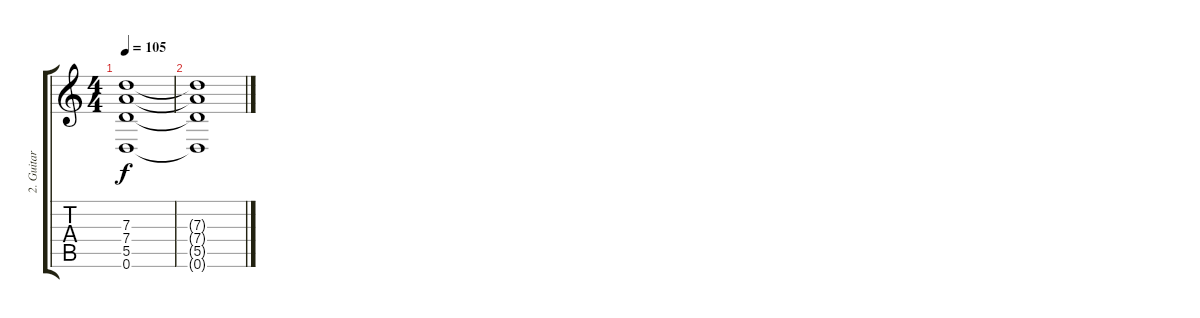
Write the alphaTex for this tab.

\track ("2. Guitar " "2. Guitar ") {instrument overdrivenguitar}
\staff {score tabs}
\tuning (E4 B3 G3 D3 A2 D2) {hide}
\ts (4 4)
\tempo 105
\clef g2
\ks c
(7.3{t} 7.4{t} 5.5{t} 0.6{t}).1{dy f} |
(7.3{t} 7.4{t} 5.5{t} 0.6{t}).1
